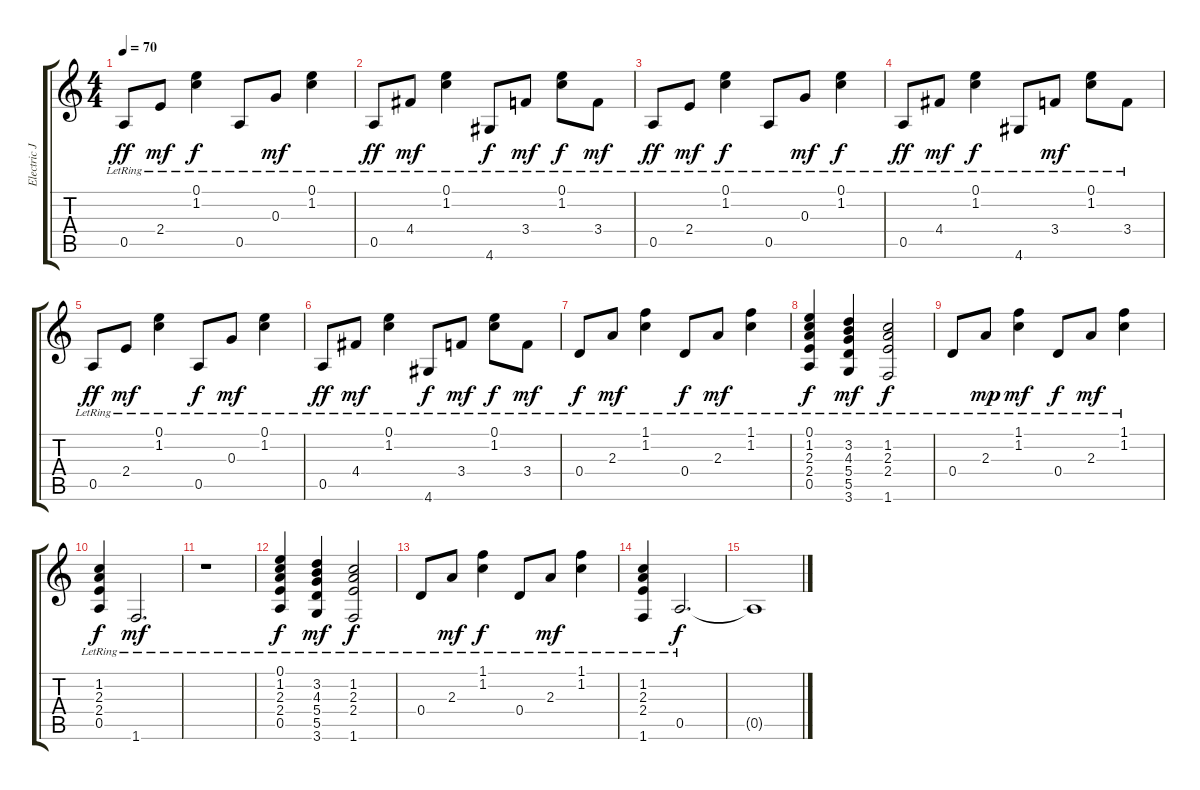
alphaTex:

\track ("Electric Jazz Guitar" "Electric J") {instrument electricguitarjazz}
\staff {score tabs}
\tuning (E4 B3 G3 D3 A2 E2) {hide}
\ts (4 4)
\tempo 70
\clef g2
\ks c
0.5{lr}.8{dy ff} 2.4{lr}.8{dy mf} (0.1{lr} 1.2{lr}).4{dy f} 0.5{lr}.8 0.3{lr}.8{dy mf} (0.1{lr} 1.2{lr}).4 |
0.5{lr}.8{dy ff} 4.4{lr}.8{dy mf} (0.1{lr} 1.2{lr}).4 4.6{lr}.8{dy f} 3.4{lr}.8{dy mf} (0.1{lr} 1.2{lr}).8{dy f} 3.4{lr}.8{dy mf} |
0.5{lr}.8{dy ff} 2.4{lr}.8{dy mf} (0.1{lr} 1.2{lr}).4{dy f} 0.5{lr}.8 0.3{lr}.8{dy mf} (0.1{lr} 1.2{lr}).4{dy f} |
0.5{lr}.8{dy ff} 4.4{lr}.8{dy mf} (0.1{lr} 1.2{lr}).4{dy f} 4.6{lr}.8 3.4{lr}.8{dy mf} (0.1{lr} 1.2{lr}).8 3.4{lr}.8 |
0.5{lr}.8{dy ff} 2.4{lr}.8{dy mf} (0.1{lr} 1.2{lr}).4 0.5{lr}.8{dy f} 0.3{lr}.8{dy mf} (0.1{lr} 1.2{lr}).4 |
0.5{lr}.8{dy ff} 4.4{lr}.8{dy mf} (0.1{lr} 1.2{lr}).4 4.6{lr}.8{dy f} 3.4{lr}.8{dy mf} (0.1{lr} 1.2{lr}).8{dy f} 3.4{lr}.8{dy mf} |
0.4{lr}.8{dy f} 2.3{lr}.8{dy mf} (1.1{lr} 1.2{lr}).4 0.4{lr}.8{dy f} 2.3{lr}.8{dy mf} (1.1{lr} 1.2{lr}).4 |
(0.1{lr} 1.2{lr} 2.3{lr} 2.4{lr} 0.5{lr}).4{dy f} (3.2{lr} 4.3{lr} 5.4{lr} 5.5{lr} 3.6{lr}).4{dy mf} (1.2{lr} 2.3{lr} 2.4{lr} 1.6{lr}).2{dy f} |
0.4{lr}.8 2.3{lr}.8{dy mp} (1.1{lr} 1.2{lr}).4{dy mf} 0.4{lr}.8{dy f} 2.3{lr}.8{dy mf} (1.1{lr} 1.2{lr}).4 |
(1.2{lr} 2.3{lr} 2.4{lr} 0.5{lr}).4{dy f} 1.6{lr}.2{d dy mf} |
r.1 |
(0.1{lr} 1.2{lr} 2.3{lr} 2.4{lr} 0.5{lr}).4{dy f} (3.2{lr} 4.3{lr} 5.4{lr} 5.5{lr} 3.6{lr}).4{dy mf} (1.2{lr} 2.3{lr} 2.4{lr} 1.6{lr}).2{dy f} |
0.4{lr}.8 2.3{lr}.8{dy mf} (1.1{lr} 1.2{lr}).4{dy f} 0.4{lr}.8 2.3{lr}.8{dy mf} (1.1{lr} 1.2{lr}).4 |
(1.2{lr} 2.3{lr} 2.4{lr} 1.6{lr}).4 0.5{lr}.2{d dy f} |
0.5{t}.1
